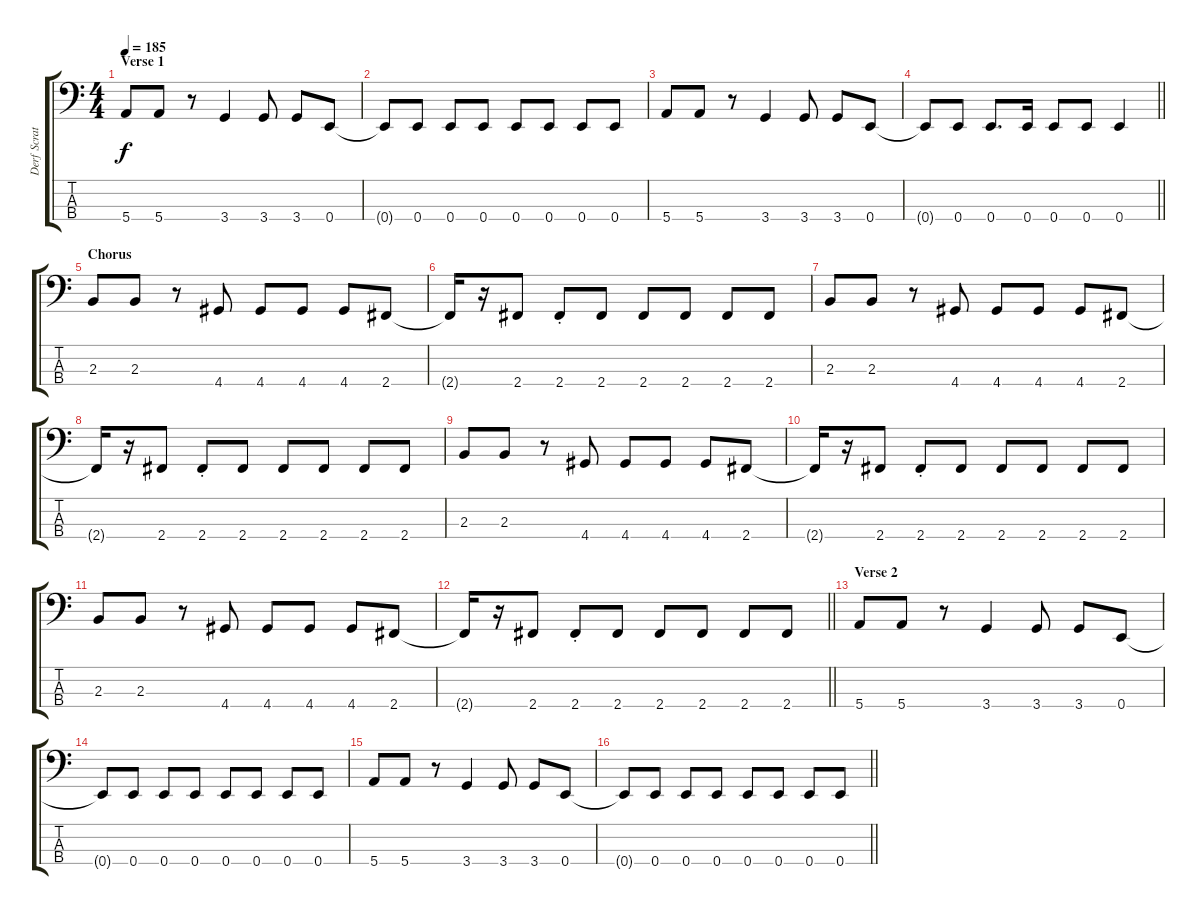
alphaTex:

\track ("Derf Scratch" "Derf Scrat") {instrument electricbassfinger}
\staff {score tabs}
\tuning (G2 D2 A1 E1) {hide}
\ts (4 4)
\section ("" "Verse 1")
\tempo 185
\clef f4
\ks c
5.4.8{dy f} 5.4.8 r.8 3.4.4 3.4.8 3.4.8 0.4.8 |
0.4{t}.8 0.4.8 0.4.8 0.4.8 0.4.8 0.4.8 0.4.8 0.4.8 |
5.4.8 5.4.8 r.8 3.4.4 3.4.8 3.4.8 0.4.8 |
\barLineRight lightlight
0.4{t}.8 0.4.8 0.4.8{d} 0.4.16 0.4.8 0.4.8 0.4.4 |
\section ("" "Chorus")
2.3.8 2.3.8 r.8 4.4.8 4.4.8 4.4.8 4.4.8 2.4.8 |
2.4{t}.16 r.16 2.4.8 2.4{st}.8 2.4.8 2.4.8 2.4.8 2.4.8 2.4.8 |
2.3.8 2.3.8 r.8 4.4.8 4.4.8 4.4.8 4.4.8 2.4.8 |
2.4{t}.16 r.16 2.4.8 2.4{st}.8 2.4.8 2.4.8 2.4.8 2.4.8 2.4.8 |
2.3.8 2.3.8 r.8 4.4.8 4.4.8 4.4.8 4.4.8 2.4.8 |
2.4{t}.16 r.16 2.4.8 2.4{st}.8 2.4.8 2.4.8 2.4.8 2.4.8 2.4.8 |
2.3.8 2.3.8 r.8 4.4.8 4.4.8 4.4.8 4.4.8 2.4.8 |
\barLineRight lightlight
2.4{t}.16 r.16 2.4.8 2.4{st}.8 2.4.8 2.4.8 2.4.8 2.4.8 2.4.8 |
\section ("" "Verse 2")
5.4.8 5.4.8 r.8 3.4.4 3.4.8 3.4.8 0.4.8 |
0.4{t}.8 0.4.8 0.4.8 0.4.8 0.4.8 0.4.8 0.4.8 0.4.8 |
5.4.8 5.4.8 r.8 3.4.4 3.4.8 3.4.8 0.4.8 |
\barLineRight lightlight
0.4{t}.8 0.4.8 0.4.8 0.4.8 0.4.8 0.4.8 0.4.8 0.4.8
